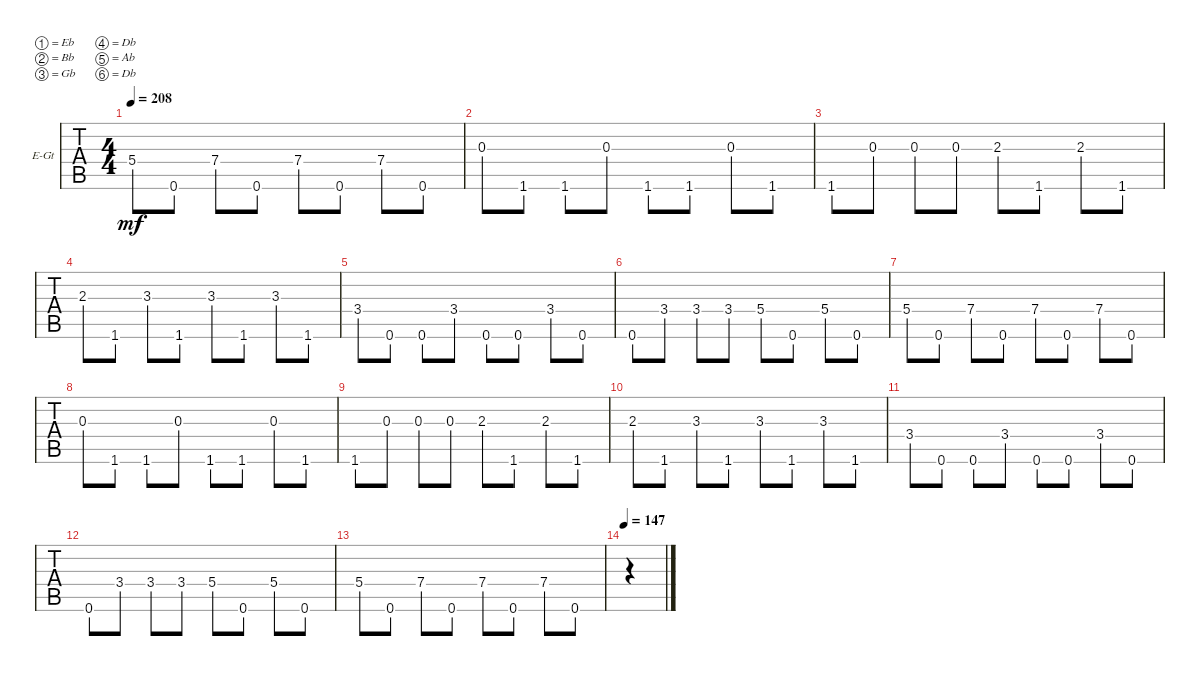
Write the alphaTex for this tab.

\defaultSystemsLayout 4
\bracketExtendMode groupsimilarinstruments
\firstSystemTrackNameOrientation horizontal
\otherSystemsTrackNameOrientation horizontal
\track ("Guitar 2" "E-Gt") {instrument distortionguitar}
\staff {tabs}
\tuning (Eb4 Bb3 Gb3 Db3 Ab2 Db2)
\ts (4 4)
\tempo 208
\clef g2
\ks c
5.4.8{dy mf} 0.6.8 7.4.8 0.6.8 7.4.8 0.6.8 7.4.8 0.6.8 |
0.3.8 1.6.8 1.6.8 0.3.8 1.6.8 1.6.8 0.3.8 1.6.8 |
1.6.8 0.3.8 0.3.8 0.3.8 2.3.8 1.6.8 2.3.8 1.6.8 |
2.3.8 1.6.8 3.3.8 1.6.8 3.3.8 1.6.8 3.3.8 1.6.8 |
3.4.8 0.6.8 0.6.8 3.4.8 0.6.8 0.6.8 3.4.8 0.6.8 |
0.6.8 3.4.8 3.4.8 3.4.8 5.4.8 0.6.8 5.4.8 0.6.8 |
5.4.8 0.6.8 7.4.8 0.6.8 7.4.8 0.6.8 7.4.8 0.6.8 |
0.3.8 1.6.8 1.6.8 0.3.8 1.6.8 1.6.8 0.3.8 1.6.8 |
1.6.8 0.3.8 0.3.8 0.3.8 2.3.8 1.6.8 2.3.8 1.6.8 |
2.3.8 1.6.8 3.3.8 1.6.8 3.3.8 1.6.8 3.3.8 1.6.8 |
3.4.8 0.6.8 0.6.8 3.4.8 0.6.8 0.6.8 3.4.8 0.6.8 |
0.6.8 3.4.8 3.4.8 3.4.8 5.4.8 0.6.8 5.4.8 0.6.8 |
5.4.8 0.6.8 7.4.8 0.6.8 7.4.8 0.6.8 7.4.8 0.6.8 |
\tempo 147
